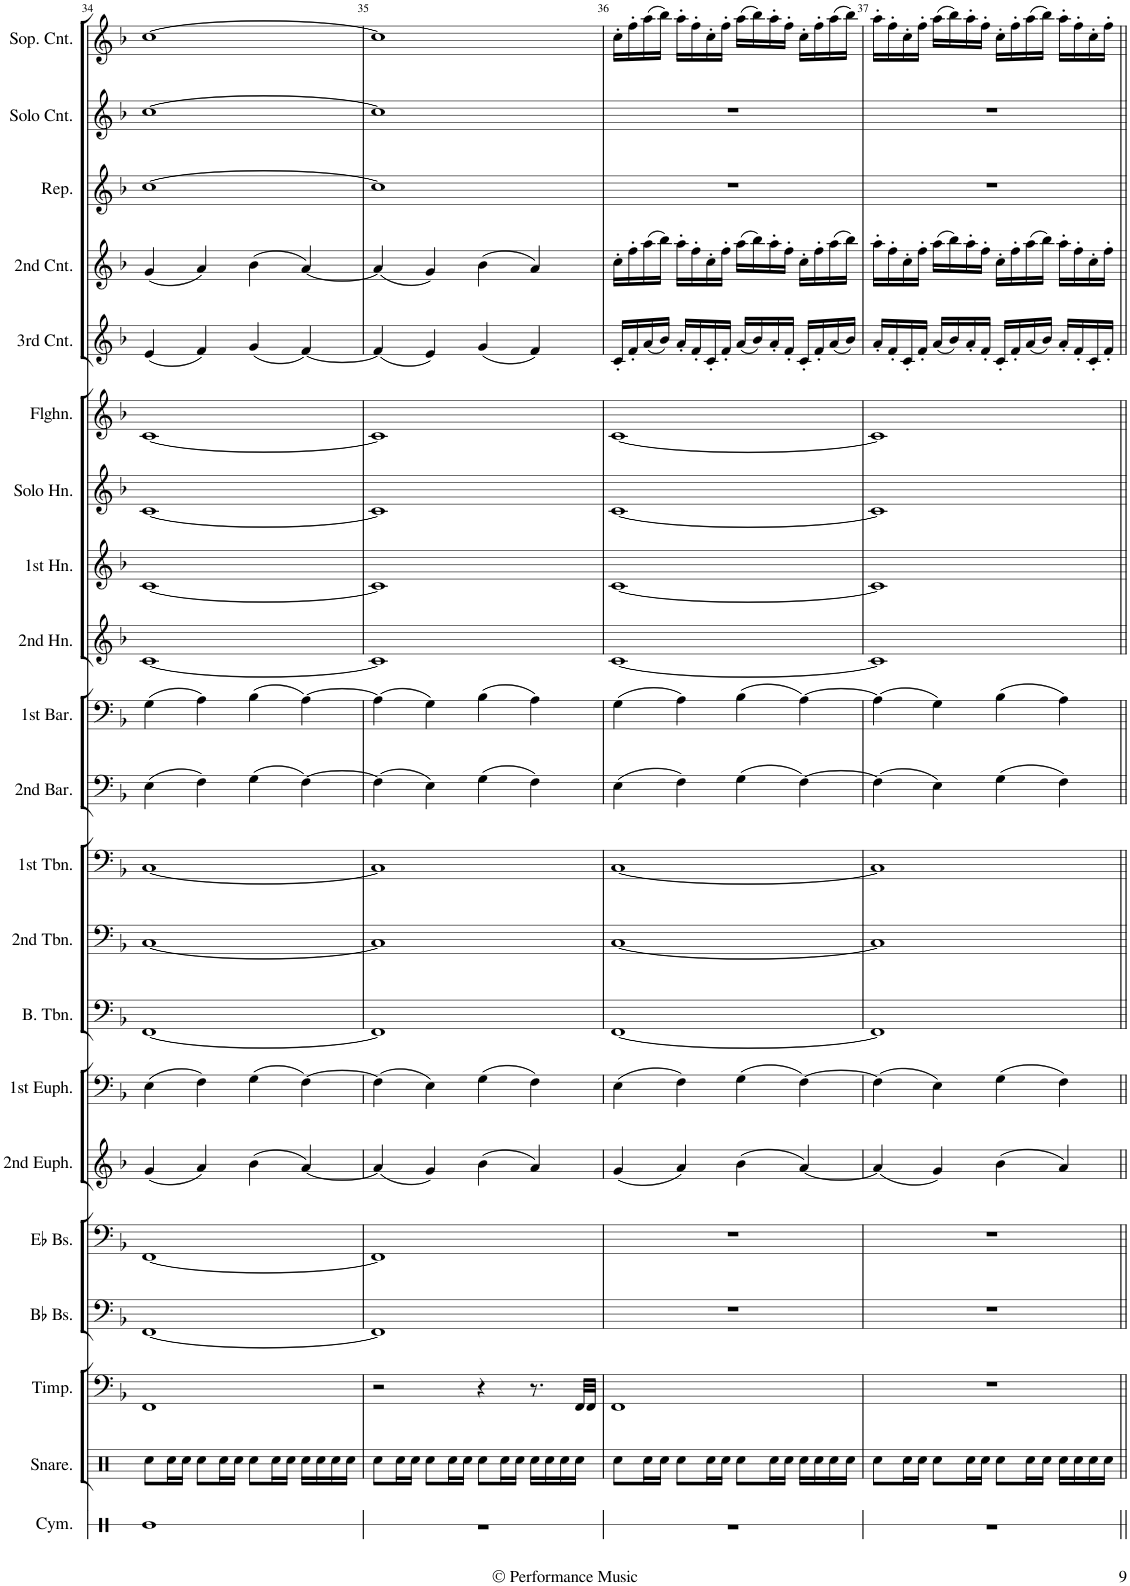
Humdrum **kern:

**kern	**kern	**kern	**kern	**kern	**kern	**kern	**kern	**kern	**kern	**kern	**kern	**kern	**kern	**kern	**kern	**kern	**kern	**kern	**kern	**kern
*part21	*part20	*part19	*part18	*part17	*part16	*part15	*part14	*part13	*part12	*part11	*part10	*part9	*part8	*part7	*part6	*part5	*part4	*part3	*part2	*part1
*staff21	*staff20	*staff19	*staff18	*staff17	*staff16	*staff15	*staff14	*staff13	*staff12	*staff11	*staff10	*staff9	*staff8	*staff7	*staff6	*staff5	*staff4	*staff3	*staff2	*staff1
*I"Cymbal	*I"Snare Drum	*I"Timpani	*I"Bb Bass	*I"Eb Bass	*I"2nd Euphonium	*I"1st Euphonium	*I"Bass Trombone	*I"2nd Trombone	*I"1st Trombone	*I"2nd Baritone	*I"1st Baritone	*I"2nd Horn	*I"1st Horn	*I"Solo Horn	*I"Flugelhorn	*I"3rd Cornet	*I"2nd Cornet	*I"Repiano	*I"Solo Cornet	*I"Soprano Cornet
*I'Cym.	*I'Snare.	*I'Timp.	*I'Bb Bs.	*I'Eb Bs.	*I'2nd Euph.	*I'1st Euph.	*I'B. Tbn.	*I'2nd Tbn.	*I'1st Tbn.	*I'2nd Bar.	*I'1st Bar.	*I'2nd Hn.	*I'1st Hn.	*I'Solo Hn.	*I'Flghn.	*I'3rd Cnt.	*I'2nd Cnt.	*I'Rep.	*I'Solo Cnt.	*I'Sop. Cnt.
!!LO:PB:g=z
*clefX	*clefX	*clefF4	*clefF4	*clefF4	*clefG2	*clefF4	*clefF4	*clefF4	*clefF4	*clefF4	*clefF4	*clefG2	*clefG2	*clefG2	*clefG2	*clefG2	*clefG2	*clefG2	*clefG2	*clefG2
*	*	*	*	*	*	*	*	*	*	*ITrd4c7	*ITrd4c7	*ITrd4c7	*ITrd4c7	*ITrd4c7	*ITrd1c2	*ITrd1c2	*ITrd1c2	*ITrd1c2	*ITrd1c2	*ITrd1c2
*k[]	*k[]	*k[b-]	*k[b-]	*k[b-]	*k[b-]	*k[b-]	*k[b-]	*k[b-]	*k[b-]	*k[b-]	*k[b-]	*k[b-]	*k[b-]	*k[b-]	*k[b-]	*k[b-]	*k[b-]	*k[b-]	*k[b-]	*k[b-]
*M4/4	*M4/4	*M4/4	*M4/4	*M4/4	*M4/4	*M4/4	*M4/4	*M4/4	*M4/4	*M4/4	*M4/4	*M4/4	*M4/4	*M4/4	*M4/4	*M4/4	*M4/4	*M4/4	*M4/4	*M4/4
=34	=34	=34	=34	=34	=34	=34	=34	=34	=34	=34	=34	=34	=34	=34	=34	=34	=34	=34	=34	=34
1Re	8Rcc\L	1FF	[1FF	[1FF	(4g/	(4E\	[1FF	[1C	[1C	(4E\	(4G\	[1c	[1c	[1c	[1c	(4e/	(4g/	[1cc	[1cc	[1cc
.	16Rcc\L	.	.	.	.	.	.	.	.	.	.	.	.	.	.	.	.	.	.	.
.	16Rcc\JJ	.	.	.	.	.	.	.	.	.	.	.	.	.	.	.	.	.	.	.
.	8Rcc\L	.	.	.	4a/)	4F\)	.	.	.	4F\)	4A\)	.	.	.	.	4f/)	4a/)	.	.	.
.	16Rcc\L	.	.	.	.	.	.	.	.	.	.	.	.	.	.	.	.	.	.	.
.	16Rcc\JJ	.	.	.	.	.	.	.	.	.	.	.	.	.	.	.	.	.	.	.
.	8Rcc\L	.	.	.	(4b-\	(4G\	.	.	.	(4G\	(4B-\	.	.	.	.	(4g/	(4b-\	.	.	.
.	16Rcc\L	.	.	.	.	.	.	.	.	.	.	.	.	.	.	.	.	.	.	.
.	16Rcc\JJ	.	.	.	.	.	.	.	.	.	.	.	.	.	.	.	.	.	.	.
.	16Rcc\LL	.	.	.	[4a/)	[4F\)	.	.	.	[4F\)	[4A\)	.	.	.	.	[4f/)	[4a/)	.	.	.
.	16Rcc\	.	.	.	.	.	.	.	.	.	.	.	.	.	.	.	.	.	.	.
.	16Rcc\	.	.	.	.	.	.	.	.	.	.	.	.	.	.	.	.	.	.	.
.	16Rcc\JJ	.	.	.	.	.	.	.	.	.	.	.	.	.	.	.	.	.	.	.
=35	=35	=35	=35	=35	=35	=35	=35	=35	=35	=35	=35	=35	=35	=35	=35	=35	=35	=35	=35	=35
1r	8Rcc\L	2r	1FF]	1FF]	(4a/]	(4F\]	1FF]	1C]	1C]	(4F\]	(4A\]	1c]	1c]	1c]	1c]	(4f/]	(4a/]	1cc]	1cc]	1cc]
.	16Rcc\L	.	.	.	.	.	.	.	.	.	.	.	.	.	.	.	.	.	.	.
.	16Rcc\JJ	.	.	.	.	.	.	.	.	.	.	.	.	.	.	.	.	.	.	.
.	8Rcc\L	.	.	.	4g/)	4E\)	.	.	.	4E\)	4G\)	.	.	.	.	4e/)	4g/)	.	.	.
.	16Rcc\L	.	.	.	.	.	.	.	.	.	.	.	.	.	.	.	.	.	.	.
.	16Rcc\JJ	.	.	.	.	.	.	.	.	.	.	.	.	.	.	.	.	.	.	.
.	8Rcc\L	4r	.	.	(4b-\	(4G\	.	.	.	(4G\	(4B-\	.	.	.	.	(4g/	(4b-\	.	.	.
.	16Rcc\L	.	.	.	.	.	.	.	.	.	.	.	.	.	.	.	.	.	.	.
.	16Rcc\JJ	.	.	.	.	.	.	.	.	.	.	.	.	.	.	.	.	.	.	.
.	16Rcc\LL	8.r	.	.	4a/)	4F\)	.	.	.	4F\)	4A\)	.	.	.	.	4f/)	4a/)	.	.	.
.	16Rcc\	.	.	.	.	.	.	.	.	.	.	.	.	.	.	.	.	.	.	.
.	16Rcc\	.	.	.	.	.	.	.	.	.	.	.	.	.	.	.	.	.	.	.
.	16Rcc\JJ	32FF/LLL	.	.	.	.	.	.	.	.	.	.	.	.	.	.	.	.	.	.
.	.	32FF/JJJ	.	.	.	.	.	.	.	.	.	.	.	.	.	.	.	.	.	.
=36	=36	=36	=36	=36	=36	=36	=36	=36	=36	=36	=36	=36	=36	=36	=36	=36	=36	=36	=36	=36
1r	8Rcc\L	1FF	1r	1r	(4g/	(4E\	[1FF	[1C	[1C	(4E\	(4G\	[1c	[1c	[1c	[1c	16c'/LL	16cc'\LL	1r	1r	16cc'\LL
.	.	.	.	.	.	.	.	.	.	.	.	.	.	.	.	16f'/	16ff'\	.	.	16ff'\
.	16Rcc\L	.	.	.	.	.	.	.	.	.	.	.	.	.	.	(16a/	(16aa\	.	.	(16aa\
.	16Rcc\JJ	.	.	.	.	.	.	.	.	.	.	.	.	.	.	16b-/JJ)	16bb-\JJ)	.	.	16bb-\JJ)
.	8Rcc\L	.	.	.	4a/)	4F\)	.	.	.	4F\)	4A\)	.	.	.	.	16a'/LL	16aa'\LL	.	.	16aa'\LL
.	.	.	.	.	.	.	.	.	.	.	.	.	.	.	.	16f'/	16ff'\	.	.	16ff'\
.	16Rcc\L	.	.	.	.	.	.	.	.	.	.	.	.	.	.	16c'/	16cc'\	.	.	16cc'\
.	16Rcc\JJ	.	.	.	.	.	.	.	.	.	.	.	.	.	.	16f'/JJ	16ff'\JJ	.	.	16ff'\JJ
.	8Rcc\L	.	.	.	(4b-\	(4G\	.	.	.	(4G\	(4B-\	.	.	.	.	(16a/LL	(16aa\LL	.	.	(16aa\LL
.	.	.	.	.	.	.	.	.	.	.	.	.	.	.	.	16b-/)	16bb-\)	.	.	16bb-\)
.	16Rcc\L	.	.	.	.	.	.	.	.	.	.	.	.	.	.	16a'/	16aa'\	.	.	16aa'\
.	16Rcc\JJ	.	.	.	.	.	.	.	.	.	.	.	.	.	.	16f'/JJ	16ff'\JJ	.	.	16ff'\JJ
.	16Rcc\LL	.	.	.	[4a/)	[4F\)	.	.	.	[4F\)	[4A\)	.	.	.	.	16c'/LL	16cc'\LL	.	.	16cc'\LL
.	16Rcc\	.	.	.	.	.	.	.	.	.	.	.	.	.	.	16f'/	16ff'\	.	.	16ff'\
.	16Rcc\	.	.	.	.	.	.	.	.	.	.	.	.	.	.	(16a/	(16aa\	.	.	(16aa\
.	16Rcc\JJ	.	.	.	.	.	.	.	.	.	.	.	.	.	.	16b-/JJ)	16bb-\JJ)	.	.	16bb-\JJ)
=37	=37	=37	=37	=37	=37	=37	=37	=37	=37	=37	=37	=37	=37	=37	=37	=37	=37	=37	=37	=37
1r	8Rcc\L	1r	1r	1r	(4a/]	(4F\]	1FF]	1C]	1C]	(4F\]	(4A\]	1c]	1c]	1c]	1c]	16a'/LL	16aa'\LL	1r	1r	16aa'\LL
.	.	.	.	.	.	.	.	.	.	.	.	.	.	.	.	16f'/	16ff'\	.	.	16ff'\
.	16Rcc\L	.	.	.	.	.	.	.	.	.	.	.	.	.	.	16c'/	16cc'\	.	.	16cc'\
.	16Rcc\JJ	.	.	.	.	.	.	.	.	.	.	.	.	.	.	16f'/JJ	16ff'\JJ	.	.	16ff'\JJ
.	8Rcc\L	.	.	.	4g/)	4E\)	.	.	.	4E\)	4G\)	.	.	.	.	(16a/LL	(16aa\LL	.	.	(16aa\LL
.	.	.	.	.	.	.	.	.	.	.	.	.	.	.	.	16b-/)	16bb-\)	.	.	16bb-\)
.	16Rcc\L	.	.	.	.	.	.	.	.	.	.	.	.	.	.	16a'/	16aa'\	.	.	16aa'\
.	16Rcc\JJ	.	.	.	.	.	.	.	.	.	.	.	.	.	.	16f'/JJ	16ff'\JJ	.	.	16ff'\JJ
.	8Rcc\L	.	.	.	(4b-\	(4G\	.	.	.	(4G\	(4B-\	.	.	.	.	16c'/LL	16cc'\LL	.	.	16cc'\LL
.	.	.	.	.	.	.	.	.	.	.	.	.	.	.	.	16f'/	16ff'\	.	.	16ff'\
.	16Rcc\L	.	.	.	.	.	.	.	.	.	.	.	.	.	.	(16a/	(16aa\	.	.	(16aa\
.	16Rcc\JJ	.	.	.	.	.	.	.	.	.	.	.	.	.	.	16b-/JJ)	16bb-\JJ)	.	.	16bb-\JJ)
.	16Rcc\LL	.	.	.	4a/)	4F\)	.	.	.	4F\)	4A\)	.	.	.	.	16a'/LL	16aa'\LL	.	.	16aa'\LL
.	16Rcc\	.	.	.	.	.	.	.	.	.	.	.	.	.	.	16f'/	16ff'\	.	.	16ff'\
.	16Rcc\	.	.	.	.	.	.	.	.	.	.	.	.	.	.	16c'/	16cc'\	.	.	16cc'\
.	16Rcc\JJ	.	.	.	.	.	.	.	.	.	.	.	.	.	.	16f'/JJ	16ff'\JJ	.	.	16ff'\JJ
=||	=||	=||	=||	=||	=||	=||	=||	=||	=||	=||	=||	=||	=||	=||	=||	=||	=||	=||	=||	=||
*-	*-	*-	*-	*-	*-	*-	*-	*-	*-	*-	*-	*-	*-	*-	*-	*-	*-	*-	*-	*-
